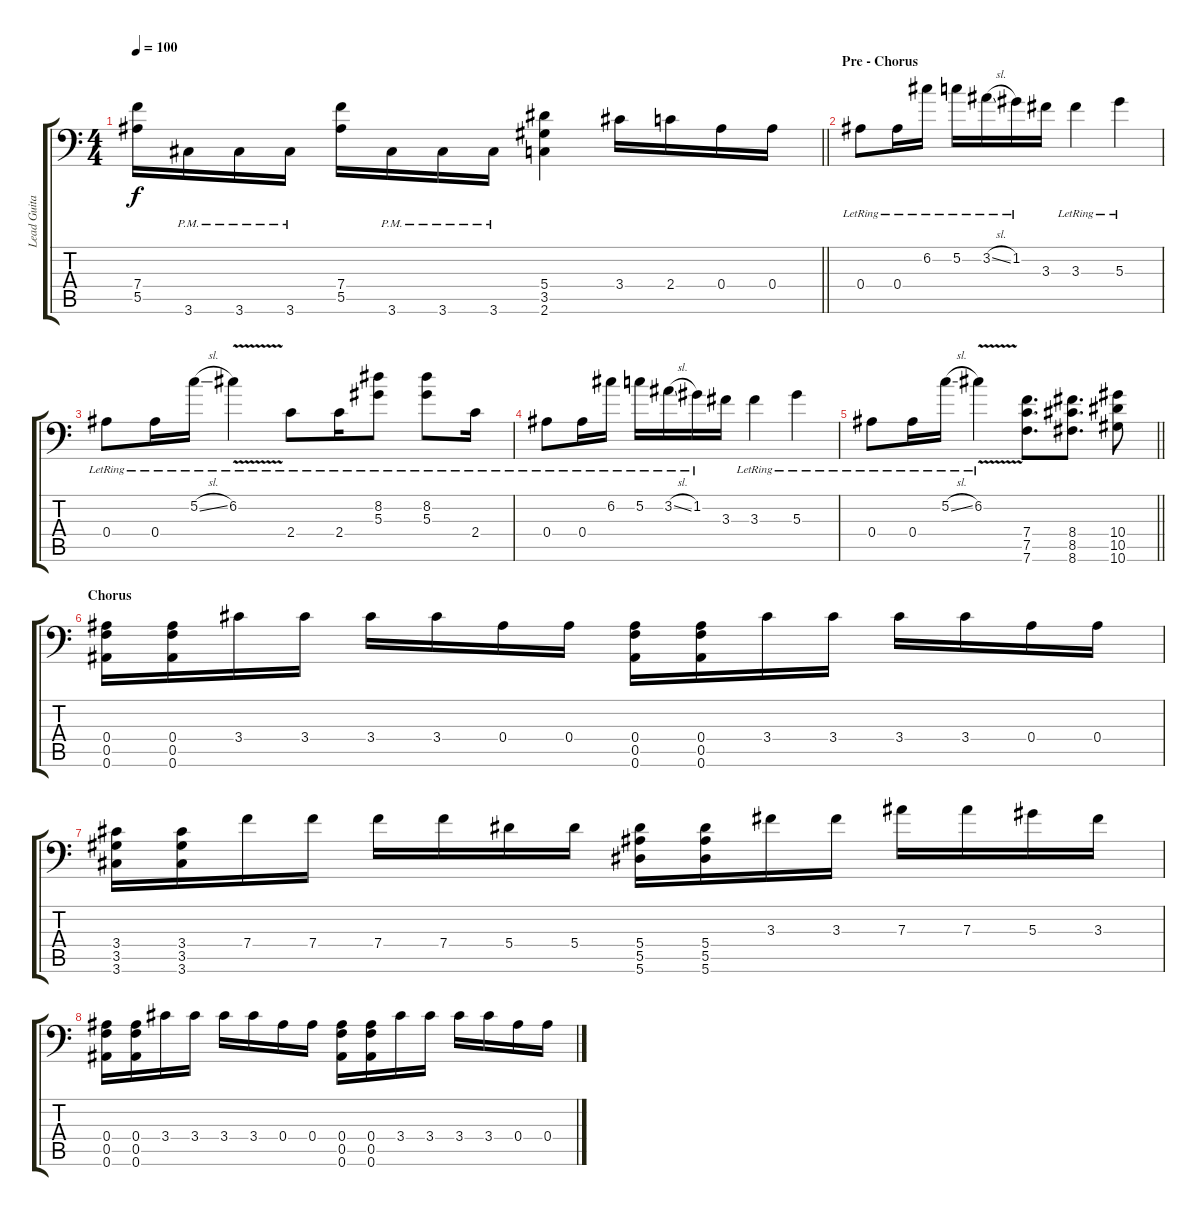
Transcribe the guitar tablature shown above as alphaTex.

\track ("Lead Guitar" "Lead Guita") {instrument distortionguitar}
\staff {score tabs}
\tuning (C4 G3 Eb3 Bb2 F2 Bb1) {hide}
\ts (4 4)
\tempo 100
\clef f4
\barLineRight lightlight
\ks c
(7.4 5.5).16{dy f} 3.6{pm}.16 3.6{pm}.16 3.6{pm}.16 (7.4 5.5).16 3.6{pm}.16 3.6{pm}.16 3.6{pm}.16 (5.4 3.5 2.6).4 3.4.16 2.4.16 0.4.16 0.4.16 |
\section ("" "Pre - Chorus")
0.4{lr}.8{volume 13 instrument acousticguitarsteel} 0.4{lr}.16 6.2{lr}.16 5.2{lr}.16 3.2{sl lr}.16 1.2{lr}.16 3.3.16 3.3{lr}.4 5.3{lr}.4 |
0.4{lr}.8 0.4{lr}.16 5.2{sl lr}.16 6.2{v lr}.4 2.4{lr}.8 2.4{lr}.16 (8.2{lr} 5.3{lr}).8 (8.2{lr} 5.3{lr}).8 2.4{lr}.16 |
0.4{lr}.8 0.4{lr}.16 6.2{lr}.16 5.2{lr}.16 3.2{sl lr}.16 1.2{lr}.16 3.3.16 3.3{lr}.4 5.3{lr}.4 |
\barLineRight lightlight
0.4{lr}.8 0.4{lr}.16 5.2{sl lr}.16 6.2{v lr}.4 (7.4 7.5 7.6).8{d volume 13 instrument distortionguitar} (8.4 8.5 8.6).8{d} (10.4 10.5 10.6).8 |
\section ("" "Chorus")
(0.4 0.5 0.6).16 (0.4 0.5 0.6).16 3.4.16 3.4.16 3.4.16 3.4.16 0.4.16 0.4.16 (0.4 0.5 0.6).16 (0.4 0.5 0.6).16 3.4.16 3.4.16 3.4.16 3.4.16 0.4.16 0.4.16 |
(3.4 3.5 3.6).16 (3.4 3.5 3.6).16 7.4.16 7.4.16 7.4.16 7.4.16 5.4.16 5.4.16 (5.4 5.5 5.6).16 (5.4 5.5 5.6).16 3.3.16 3.3.16 7.3.16 7.3.16 5.3.16 3.3.16 |
(0.4 0.5 0.6).16 (0.4 0.5 0.6).16 3.4.16 3.4.16 3.4.16 3.4.16 0.4.16 0.4.16 (0.4 0.5 0.6).16 (0.4 0.5 0.6).16 3.4.16 3.4.16 3.4.16 3.4.16 0.4.16 0.4.16
